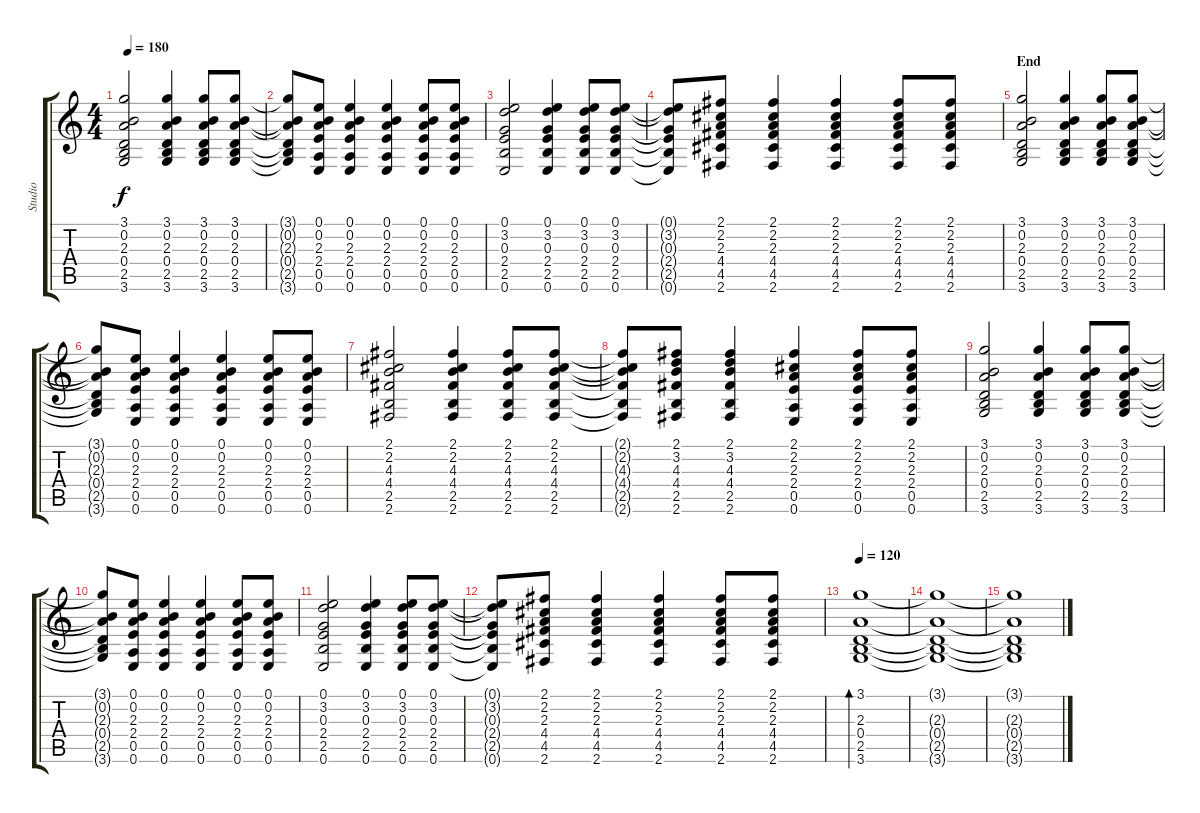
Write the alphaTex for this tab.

\track ("Studio" "Studio") {instrument acousticguitarsteel}
\staff {score tabs}
\tuning (E4 B3 G3 D3 A2 E2) {hide}
\ts (4 4)
\tempo 180
\clef g2
\ks c
(3.1 0.2 2.3 0.4 2.5 3.6).2{dy f} (3.1 0.2 2.3 0.4 2.5 3.6).4 (3.1 0.2 2.3 0.4 2.5 3.6).8 (3.1 0.2 2.3 0.4 2.5 3.6).8 |
(3.1{t} 0.2{t} 2.3{t} 0.4{t} 2.5{t} 3.6{t}).8 (0.1 0.2 2.3 2.4 0.5 0.6).8 (0.1 0.2 2.3 2.4 0.5 0.6).4 (0.1 0.2 2.3 2.4 0.5 0.6).4 (0.1 0.2 2.3 2.4 0.5 0.6).8 (0.1 0.2 2.3 2.4 0.5 0.6).8 |
(0.1 3.2 0.3 2.4 2.5 0.6).2 (0.1 3.2 0.3 2.4 2.5 0.6).4 (0.1 3.2 0.3 2.4 2.5 0.6).8 (0.1 3.2 0.3 2.4 2.5 0.6).8 |
(0.1{t} 3.2{t} 0.3{t} 2.4{t} 2.5{t} 0.6{t}).8 (2.1 2.2 2.3 4.4 4.5 2.6).8 (2.1 2.2 2.3 4.4 4.5 2.6).4 (2.1 2.2 2.3 4.4 4.5 2.6).4 (2.1 2.2 2.3 4.4 4.5 2.6).8 (2.1 2.2 2.3 4.4 4.5 2.6).8 |
\section ("" "End")
(3.1 0.2 2.3 0.4 2.5 3.6).2{volume 12} (3.1 0.2 2.3 0.4 2.5 3.6).4 (3.1 0.2 2.3 0.4 2.5 3.6).8 (3.1 0.2 2.3 0.4 2.5 3.6).8 |
(3.1{t} 0.2{t} 2.3{t} 0.4{t} 2.5{t} 3.6{t}).8 (0.1 0.2 2.3 2.4 0.5 0.6).8 (0.1 0.2 2.3 2.4 0.5 0.6).4 (0.1 0.2 2.3 2.4 0.5 0.6).4 (0.1 0.2 2.3 2.4 0.5 0.6).8 (0.1 0.2 2.3 2.4 0.5 0.6).8 |
(2.1 2.2 4.3 4.4 2.5 2.6).2 (2.1 2.2 4.3 4.4 2.5 2.6).4 (2.1 2.2 4.3 4.4 2.5 2.6).8 (2.1 2.2 4.3 4.4 2.5 2.6).8 |
(2.1{t} 2.2{t} 4.3{t} 4.4{t} 2.5{t} 2.6{t}).8 (2.1 3.2 4.3 4.4 2.5 2.6).8 (2.1 3.2 4.3 4.4 2.5 2.6).4 (2.1 2.2 2.3 2.4 0.5 0.6).4 (2.1 2.2 2.3 2.4 0.5 0.6).8 (2.1 2.2 2.3 2.4 0.5 0.6).8 |
(3.1 0.2 2.3 0.4 2.5 3.6).2 (3.1 0.2 2.3 0.4 2.5 3.6).4 (3.1 0.2 2.3 0.4 2.5 3.6).8 (3.1 0.2 2.3 0.4 2.5 3.6).8 |
(3.1{t} 0.2{t} 2.3{t} 0.4{t} 2.5{t} 3.6{t}).8 (0.1 0.2 2.3 2.4 0.5 0.6).8 (0.1 0.2 2.3 2.4 0.5 0.6).4 (0.1 0.2 2.3 2.4 0.5 0.6).4 (0.1 0.2 2.3 2.4 0.5 0.6).8 (0.1 0.2 2.3 2.4 0.5 0.6).8 |
(0.1 3.2 0.3 2.4 2.5 0.6).2 (0.1 3.2 0.3 2.4 2.5 0.6).4 (0.1 3.2 0.3 2.4 2.5 0.6).8 (0.1 3.2 0.3 2.4 2.5 0.6).8 |
(0.1{t} 3.2{t} 0.3{t} 2.4{t} 2.5{t} 0.6{t}).8 (2.1 2.2 2.3 4.4 4.5 2.6).8 (2.1 2.2 2.3 4.4 4.5 2.6).4 (2.1 2.2 2.3 4.4 4.5 2.6).4 (2.1 2.2 2.3 4.4 4.5 2.6).8 (2.1 2.2 2.3 4.4 4.5 2.6).8 |
\tempo 120
(3.1 2.3 0.4 2.5 3.6).1{bd 240} |
(3.1{t} 2.3{t} 0.4{t} 2.5{t} 3.6{t}).1 |
(3.1{t} 2.3{t} 0.4{t} 2.5{t} 3.6{t}).1
